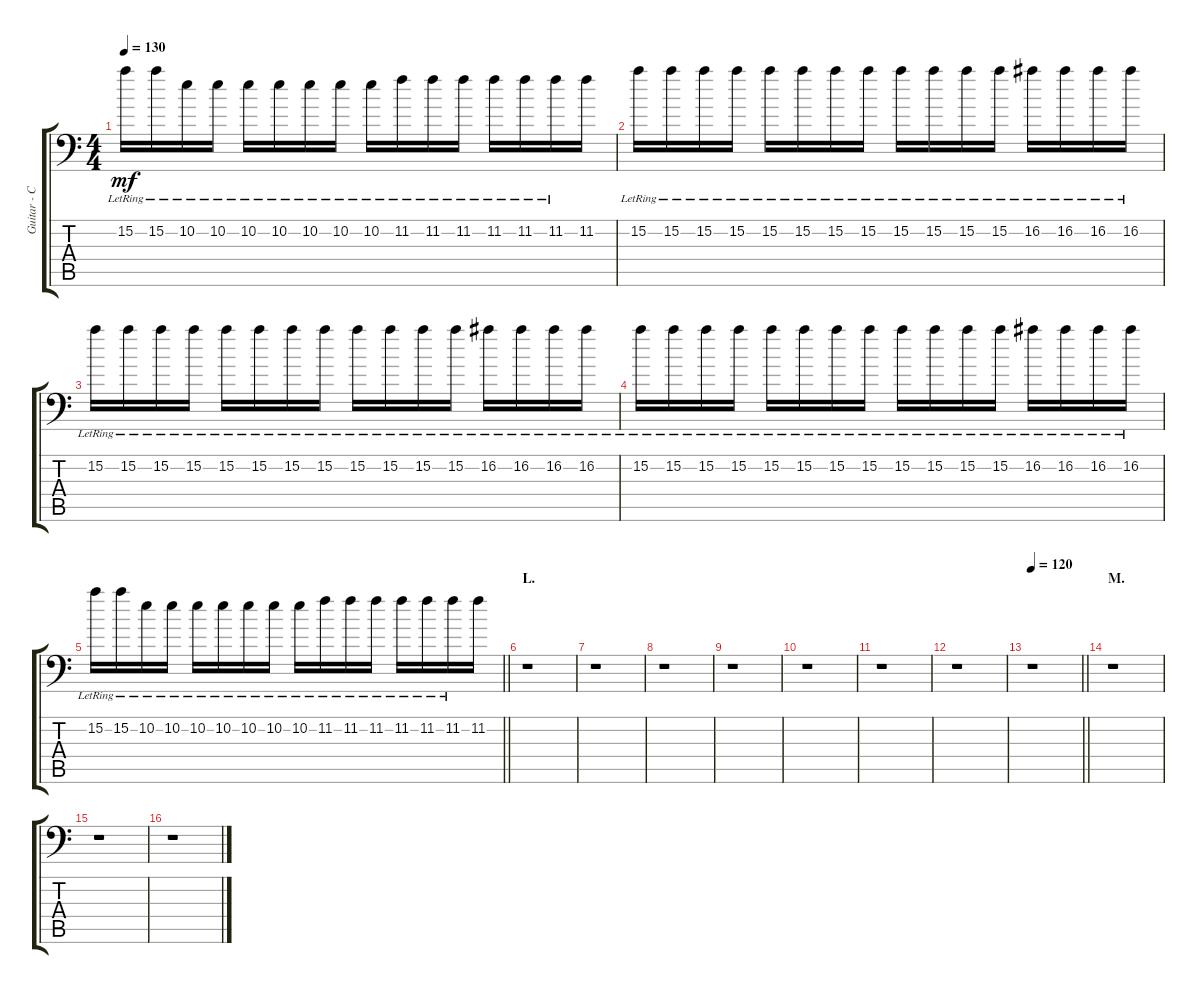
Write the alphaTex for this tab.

\track ("Guitar - Center" "Guitar - C") {instrument distortionguitar}
\staff {score tabs}
\tuning (B3 Gb3 D3 A2 E2 A1) {hide}
\ts (4 4)
\tempo 130
\clef f4
\ks c
15.2{lr}.16{dy mf} 15.2{lr}.16 10.2{lr}.16 10.2{lr}.16 10.2{lr}.16 10.2{lr}.16 10.2{lr}.16 10.2{lr}.16 10.2{lr}.16 11.2{lr}.16 11.2{lr}.16 11.2{lr}.16 11.2{lr}.16 11.2{lr}.16 11.2{lr}.16 11.2.16 |
15.2{lr}.16 15.2{lr}.16 15.2{lr}.16 15.2{lr}.16 15.2{lr}.16 15.2{lr}.16 15.2{lr}.16 15.2{lr}.16 15.2{lr}.16 15.2{lr}.16 15.2{lr}.16 15.2{lr}.16 16.2{lr}.16 16.2{lr}.16 16.2{lr}.16 16.2{lr}.16 |
15.2{lr}.16 15.2{lr}.16 15.2{lr}.16 15.2{lr}.16 15.2{lr}.16 15.2{lr}.16 15.2{lr}.16 15.2{lr}.16 15.2{lr}.16 15.2{lr}.16 15.2{lr}.16 15.2{lr}.16 16.2{lr}.16 16.2{lr}.16 16.2{lr}.16 16.2{lr}.16 |
15.2{lr}.16 15.2{lr}.16 15.2{lr}.16 15.2{lr}.16 15.2{lr}.16 15.2{lr}.16 15.2{lr}.16 15.2{lr}.16 15.2{lr}.16 15.2{lr}.16 15.2{lr}.16 15.2{lr}.16 16.2{lr}.16 16.2{lr}.16 16.2{lr}.16 16.2{lr}.16 |
\barLineRight lightlight
15.2{lr}.16 15.2{lr}.16 10.2{lr}.16 10.2{lr}.16 10.2{lr}.16 10.2{lr}.16 10.2{lr}.16 10.2{lr}.16 10.2{lr}.16 11.2{lr}.16 11.2{lr}.16 11.2{lr}.16 11.2{lr}.16 11.2{lr}.16 11.2{lr}.16 11.2.16 |
\section ("" "L.")
r.1 |
r.1 |
r.1 |
r.1 |
r.1 |
r.1 |
r.1 |
\tempo 120
\barLineRight lightlight
r.1 |
\section ("" "M.")
r.1 |
r.1 |
r.1
